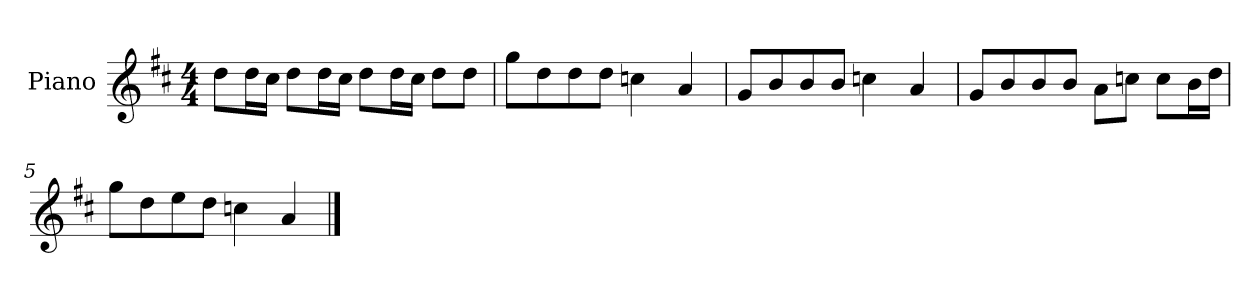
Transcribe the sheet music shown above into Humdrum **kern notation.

**kern
*part1
*staff1
*I"Piano
*I'P-no
*clefG2
*k[f#c#]
*M4/4
*MM90
=1
8dd\L
16dd\L
16cc#\JJ
8dd\L
16dd\L
16cc#\JJ
8dd\L
16dd\L
16cc#\JJ
8dd\L
8dd\J
=2
8gg\L
8dd\
8dd\
8dd\J
4ccn\
4a/
=3
8g/L
8b/
8b/
8b/J
4ccn\
4a/
=4
8g/L
8b/
8b/
8b/J
8a\L
8ccn\J
8cc\L
16b\L
16dd\JJ
!!LO:LB:g=z
=5
8gg\L
8dd\
8ee\
8dd\J
4ccn\
4a/
==
*-
